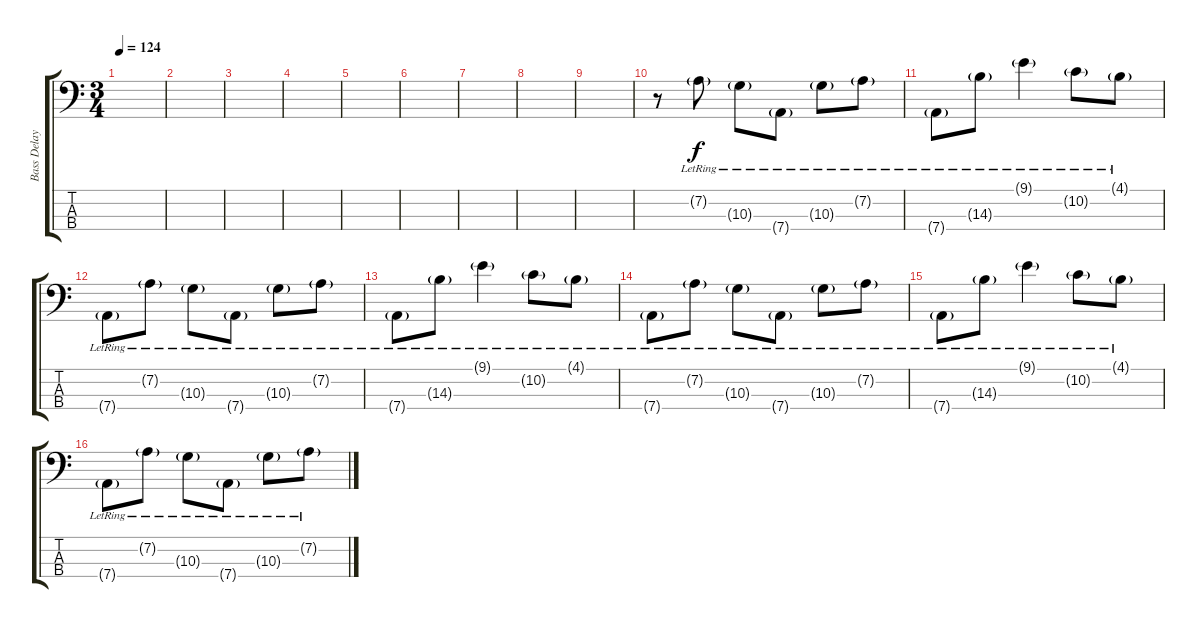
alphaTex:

\track ("Bass Delay" "Bass Delay") {instrument electricbasspick}
\staff {score tabs}
\tuning (G2 D2 A1 D1) {hide}
\ts (3 4)
\tempo 124
\clef f4
\ks c
|
|
|
|
|
|
|
|
|
r.8 7.2{g lr}.8 10.3{g lr}.8 7.4{g lr}.8 10.3{g lr}.8 7.2{g lr}.8 |
7.4{g lr}.8 14.3{g lr}.8 9.1{g lr}.4 10.2{g lr}.8 4.1{g lr}.8 |
7.4{g lr}.8 7.2{g lr}.8 10.3{g lr}.8 7.4{g lr}.8 10.3{g lr}.8 7.2{g lr}.8 |
7.4{g lr}.8 14.3{g lr}.8 9.1{g lr}.4 10.2{g lr}.8 4.1{g lr}.8 |
7.4{g lr}.8 7.2{g lr}.8 10.3{g lr}.8 7.4{g lr}.8 10.3{g lr}.8 7.2{g lr}.8 |
7.4{g lr}.8 14.3{g lr}.8 9.1{g lr}.4 10.2{g lr}.8 4.1{g lr}.8 |
7.4{g lr}.8 7.2{g lr}.8 10.3{g lr}.8 7.4{g lr}.8 10.3{g lr}.8 7.2{g lr}.8
